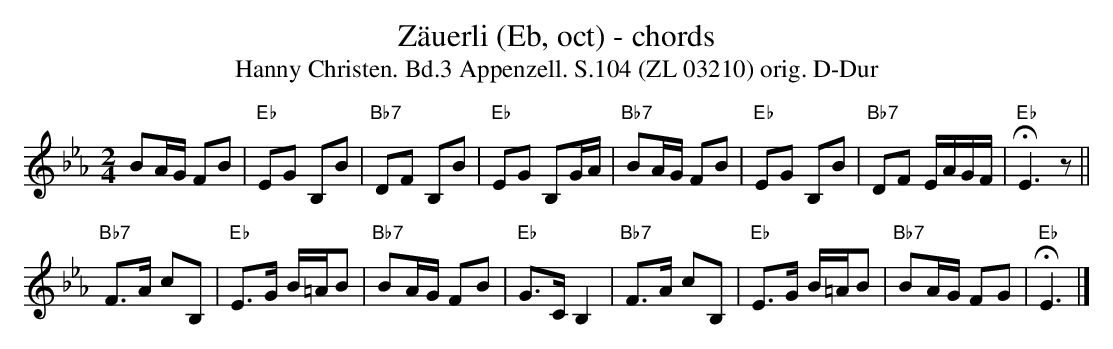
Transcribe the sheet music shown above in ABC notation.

X:1
T:Zäuerli (Eb, oct) - chords
T:Hanny Christen. Bd.3 Appenzell. S.104 (ZL 03210) orig. D-Dur
M:2/4
L:1/8
K:Ebmaj%%MIDI gchordon
BA/2G/2 FB | "Eb"EG B,B | "Bb7"DF B,B | "Eb"EG B,G/2A/2 | \
"Bb7"BA/2G/2 FB | "Eb"EG B,B | "Bb7"DF E/2A/2G/2F/2 | !fermata!"Eb"E3 z ||
"Bb7"F>A cB, | "Eb"E>G B/2=A/2B | "Bb7"BA/2G/2 FB | "Eb"G>C B,2 | "Bb7"F>A cB, | "Eb"E>G B/2=A/2B | "Bb7"BA/2G/2 FG |"Eb"!fermata!E3 |]
